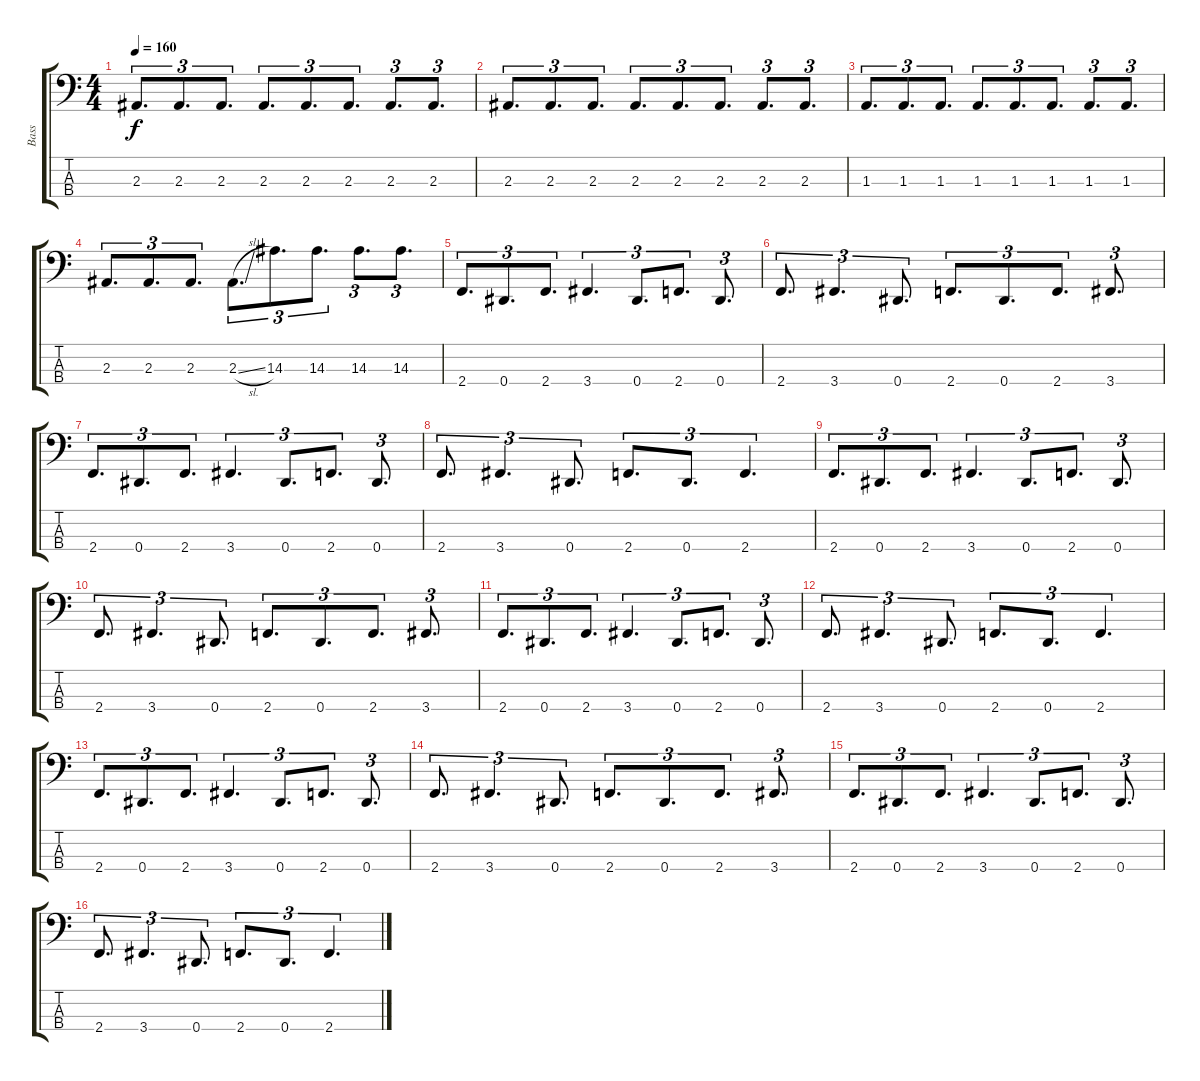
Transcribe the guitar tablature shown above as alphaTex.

\track ("Bass" "Bass") {instrument fretlessbass}
\staff {score tabs}
\tuning (Gb2 Db2 Ab1 Eb1) {hide}
\ts (4 4)
\tempo 160
\clef f4
\ks c
2.3.8{d tu (3 2) dy f} 2.3.8{d tu (3 2)} 2.3.8{d tu (3 2)} 2.3.8{d tu (3 2)} 2.3.8{d tu (3 2)} 2.3.8{d tu (3 2)} 2.3.8{d tu (3 2)} 2.3.8{d tu (3 2)} |
2.3.8{d tu (3 2)} 2.3.8{d tu (3 2)} 2.3.8{d tu (3 2)} 2.3.8{d tu (3 2)} 2.3.8{d tu (3 2)} 2.3.8{d tu (3 2)} 2.3.8{d tu (3 2)} 2.3.8{d tu (3 2)} |
1.3.8{d tu (3 2)} 1.3.8{d tu (3 2)} 1.3.8{d tu (3 2)} 1.3.8{d tu (3 2)} 1.3.8{d tu (3 2)} 1.3.8{d tu (3 2)} 1.3.8{d tu (3 2)} 1.3.8{d tu (3 2)} |
2.3.8{d tu (3 2)} 2.3.8{d tu (3 2)} 2.3.8{d tu (3 2)} 2.3{sl}.8{d tu (3 2)} 14.3.8{d tu (3 2)} 14.3.8{d tu (3 2)} 14.3.8{d tu (3 2)} 14.3.8{d tu (3 2)} |
\section ("" "")
2.4.8{d tu (3 2)} 0.4.8{d tu (3 2)} 2.4.8{d tu (3 2)} 3.4.4{d tu (3 2)} 0.4.8{d tu (3 2)} 2.4.8{d tu (3 2)} 0.4.8{d tu (3 2)} |
2.4.8{d tu (3 2)} 3.4.4{d tu (3 2)} 0.4.8{d tu (3 2)} 2.4.8{d tu (3 2)} 0.4.8{d tu (3 2)} 2.4.8{d tu (3 2)} 3.4.8{d tu (3 2)} |
2.4.8{d tu (3 2)} 0.4.8{d tu (3 2)} 2.4.8{d tu (3 2)} 3.4.4{d tu (3 2)} 0.4.8{d tu (3 2)} 2.4.8{d tu (3 2)} 0.4.8{d tu (3 2)} |
2.4.8{d tu (3 2)} 3.4.4{d tu (3 2)} 0.4.8{d tu (3 2)} 2.4.8{d tu (3 2)} 0.4.8{d tu (3 2)} 2.4.4{d tu (3 2)} |
2.4.8{d tu (3 2)} 0.4.8{d tu (3 2)} 2.4.8{d tu (3 2)} 3.4.4{d tu (3 2)} 0.4.8{d tu (3 2)} 2.4.8{d tu (3 2)} 0.4.8{d tu (3 2)} |
2.4.8{d tu (3 2)} 3.4.4{d tu (3 2)} 0.4.8{d tu (3 2)} 2.4.8{d tu (3 2)} 0.4.8{d tu (3 2)} 2.4.8{d tu (3 2)} 3.4.8{d tu (3 2)} |
2.4.8{d tu (3 2)} 0.4.8{d tu (3 2)} 2.4.8{d tu (3 2)} 3.4.4{d tu (3 2)} 0.4.8{d tu (3 2)} 2.4.8{d tu (3 2)} 0.4.8{d tu (3 2)} |
2.4.8{d tu (3 2)} 3.4.4{d tu (3 2)} 0.4.8{d tu (3 2)} 2.4.8{d tu (3 2)} 0.4.8{d tu (3 2)} 2.4.4{d tu (3 2)} |
2.4.8{d tu (3 2)} 0.4.8{d tu (3 2)} 2.4.8{d tu (3 2)} 3.4.4{d tu (3 2)} 0.4.8{d tu (3 2)} 2.4.8{d tu (3 2)} 0.4.8{d tu (3 2)} |
2.4.8{d tu (3 2)} 3.4.4{d tu (3 2)} 0.4.8{d tu (3 2)} 2.4.8{d tu (3 2)} 0.4.8{d tu (3 2)} 2.4.8{d tu (3 2)} 3.4.8{d tu (3 2)} |
2.4.8{d tu (3 2)} 0.4.8{d tu (3 2)} 2.4.8{d tu (3 2)} 3.4.4{d tu (3 2)} 0.4.8{d tu (3 2)} 2.4.8{d tu (3 2)} 0.4.8{d tu (3 2)} |
2.4.8{d tu (3 2)} 3.4.4{d tu (3 2)} 0.4.8{d tu (3 2)} 2.4.8{d tu (3 2)} 0.4.8{d tu (3 2)} 2.4.4{d tu (3 2)}
